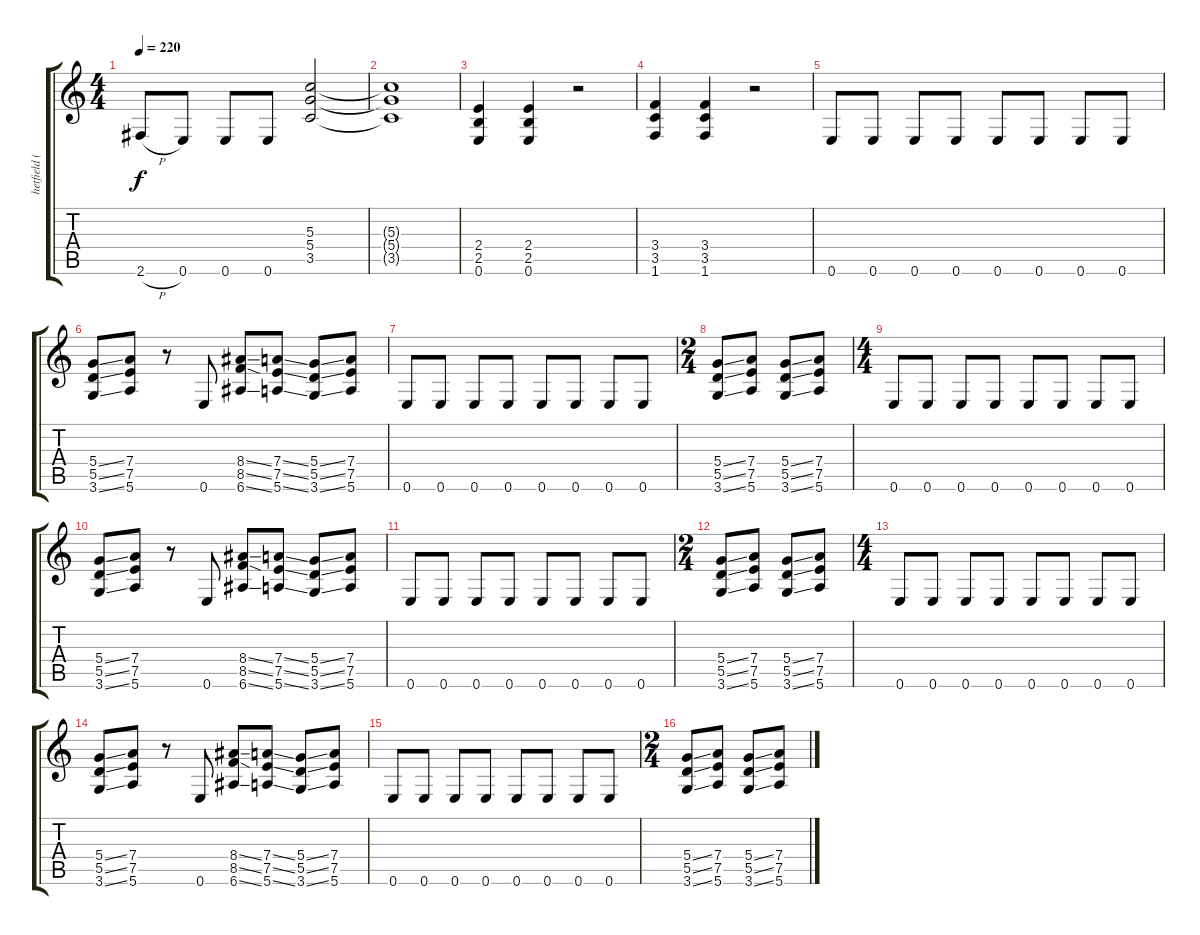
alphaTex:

\track ("hetfield (dist.)" "hetfield (") {instrument distortionguitar}
\staff {score tabs}
\tuning (E4 B3 G3 D3 A2 E2) {hide}
\ts (4 4)
\tempo 220
\clef g2
\ks c
2.6{h}.8{dy f} 0.6.8 0.6.8 0.6.8 (5.3 5.4 3.5).2 |
(5.3{t} 5.4{t} 3.5{t}).1 |
(2.4 2.5 0.6).4 (2.4 2.5 0.6).4 r.2 |
(3.4 3.5 1.6).4 (3.4 3.5 1.6).4 r.2 |
0.6.8 0.6.8 0.6.8 0.6.8 0.6.8 0.6.8 0.6.8 0.6.8 |
(5.4{ss} 5.5{ss} 3.6{ss}).8 (7.4 7.5 5.6).8 r.8 0.6.8 (8.4{ss} 8.5{ss} 6.6{ss}).8 (7.4{ss} 7.5{ss} 5.6{ss}).8 (5.4{ss} 5.5{ss} 3.6{ss}).8 (7.4 7.5 5.6).8 |
0.6.8 0.6.8 0.6.8 0.6.8 0.6.8 0.6.8 0.6.8 0.6.8 |
\ts (2 4)
(5.4{ss} 5.5{ss} 3.6{ss}).8 (7.4 7.5 5.6).8 (5.4{ss} 5.5{ss} 3.6{ss}).8 (7.4 7.5 5.6).8 |
\ts (4 4)
0.6.8 0.6.8 0.6.8 0.6.8 0.6.8 0.6.8 0.6.8 0.6.8 |
(5.4{ss} 5.5{ss} 3.6{ss}).8 (7.4 7.5 5.6).8 r.8 0.6.8 (8.4{ss} 8.5{ss} 6.6{ss}).8 (7.4{ss} 7.5{ss} 5.6{ss}).8 (5.4{ss} 5.5{ss} 3.6{ss}).8 (7.4 7.5 5.6).8 |
0.6.8 0.6.8 0.6.8 0.6.8 0.6.8 0.6.8 0.6.8 0.6.8 |
\ts (2 4)
(5.4{ss} 5.5{ss} 3.6{ss}).8 (7.4 7.5 5.6).8 (5.4{ss} 5.5{ss} 3.6{ss}).8 (7.4 7.5 5.6).8 |
\ts (4 4)
0.6.8 0.6.8 0.6.8 0.6.8 0.6.8 0.6.8 0.6.8 0.6.8 |
(5.4{ss} 5.5{ss} 3.6{ss}).8 (7.4 7.5 5.6).8 r.8 0.6.8 (8.4{ss} 8.5{ss} 6.6{ss}).8 (7.4{ss} 7.5{ss} 5.6{ss}).8 (5.4{ss} 5.5{ss} 3.6{ss}).8 (7.4 7.5 5.6).8 |
0.6.8 0.6.8 0.6.8 0.6.8 0.6.8 0.6.8 0.6.8 0.6.8 |
\ts (2 4)
(5.4{ss} 5.5{ss} 3.6{ss}).8 (7.4 7.5 5.6).8 (5.4{ss} 5.5{ss} 3.6{ss}).8 (7.4 7.5 5.6).8
